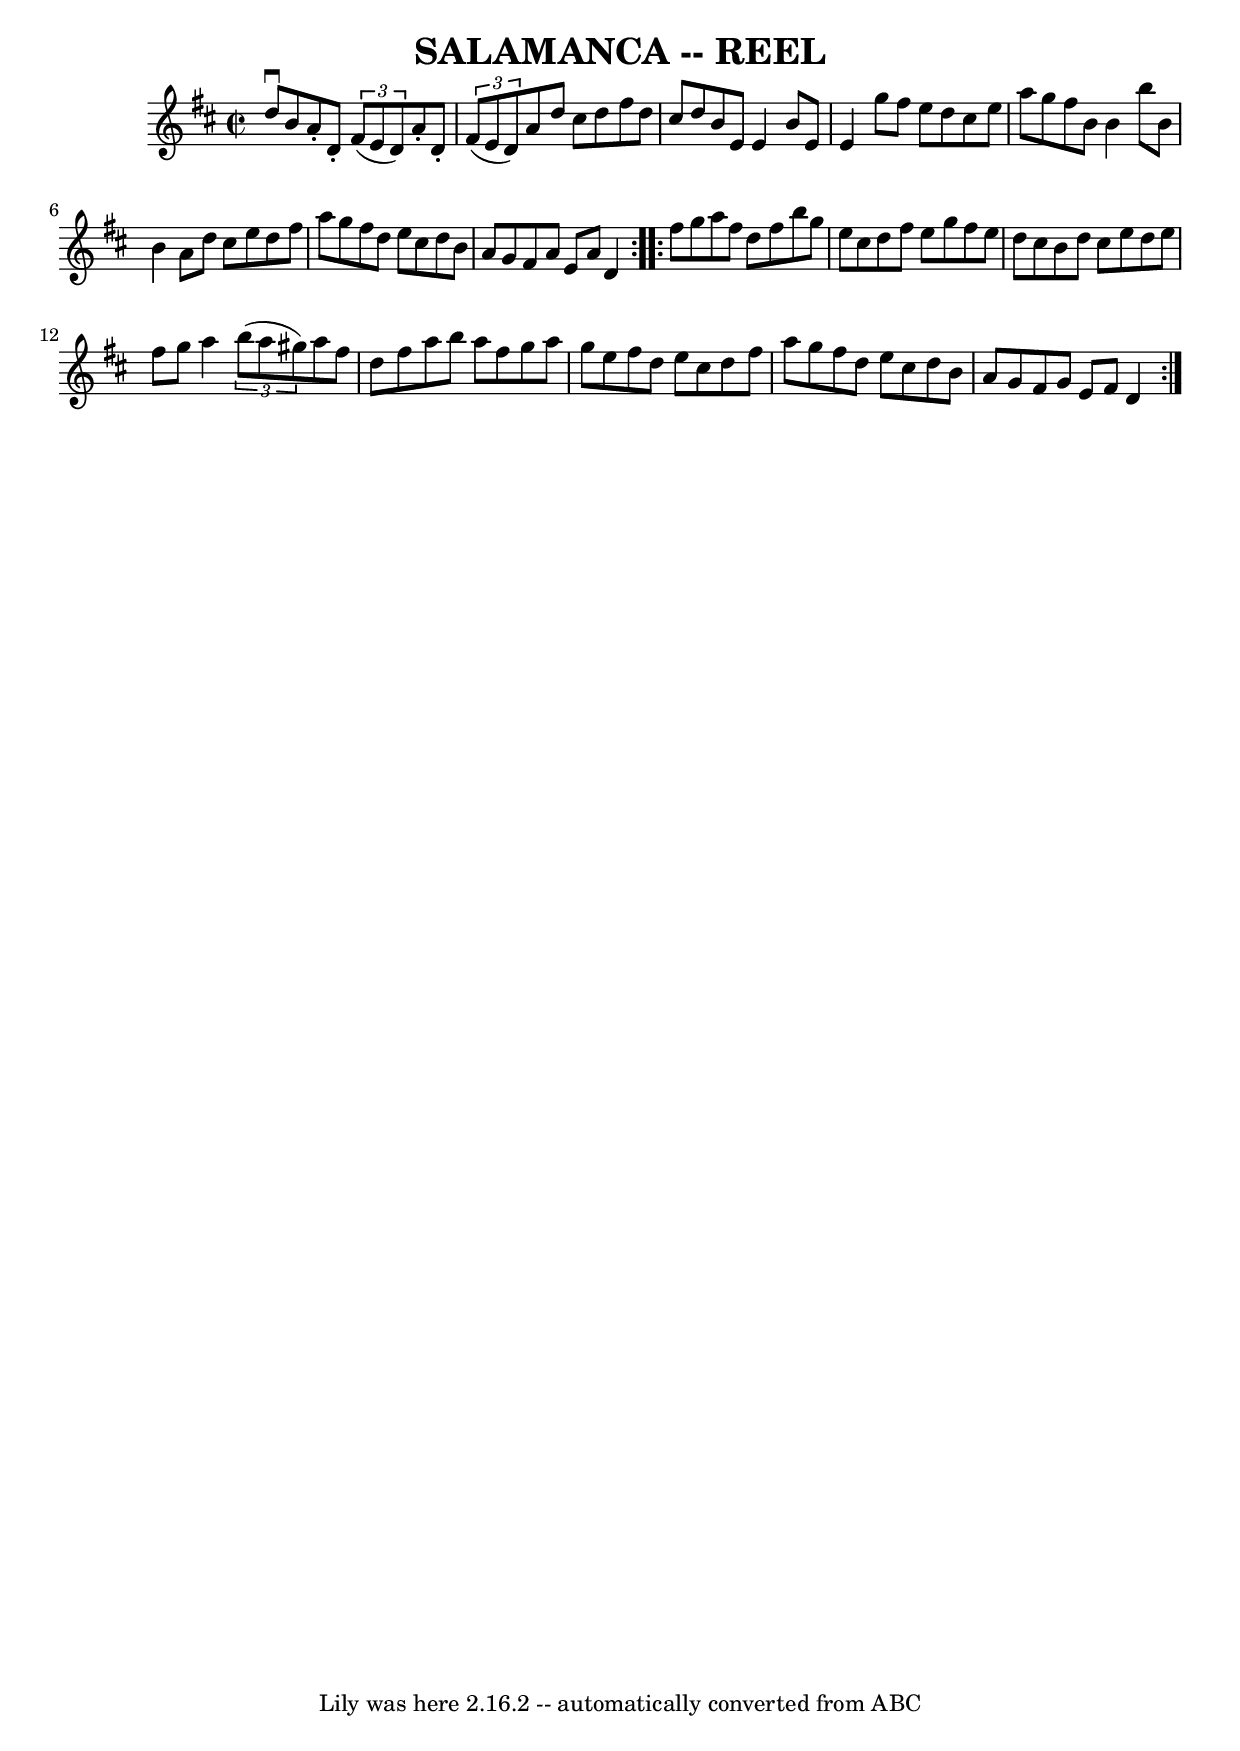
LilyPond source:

\version "2.7.40"
\include "Mammoth.ily"
\header {
	%% book = "Ryan's Mammoth Collection of Fiddle Tunes"
	crossRefNumber = "1"
	footnotes = ""
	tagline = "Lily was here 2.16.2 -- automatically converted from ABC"
	title = "SALAMANCA -- REEL"
}
voicedefault =  {


\repeat volta 2 {
\override Staff.TimeSignature #'style = #'C
 \time 2/2 
\key d \major d''8^\downbow b'8        |
 a'8 -. d'8 
-.   \times 2/3 { fis'8 (e'8 d'8) } a'8 -. d'8 -.   \times 2/3 { 
 fis'8 (e'8 d'8) }   |
 a'8 d''8 cis''8 d''8    
fis''8 d''8 cis''8 d''8    |
 b'8 e'8 e'4 b'8 e'8  
 e'4    |
 g''8 fis''8 e''8 d''8 cis''8 e''8 a''8    
g''8        |
 fis''8 b'8 b'4 b''8 b'8 b'4    |
   
a'8 d''8 cis''8 e''8 d''8 fis''8 a''8 g''8    |
   
fis''8 d''8 e''8 cis''8 d''8 b'8 a'8 g'8    |
   
fis'8 a'8 e'8 a'8 d'4    }     \repeat volta 2 { fis''8 g''8   
     |
 a''8 fis''8 d''8 fis''8 b''8 g''8 e''8    
cis''8    |
 d''8 fis''8 e''8 g''8 fis''8 e''8 d''8   
 cis''8    |
 b'8 d''8 cis''8 e''8 d''8 e''8 fis''8   
 g''8    |
 a''4    \times 2/3 { b''8 (a''8 gis''8) } a''8 
 fis''8 d''8 fis''8        |
 a''8 b''8 a''8 fis''8    
g''8 a''8 g''8 e''8    |
 fis''8 d''8 e''8 cis''8    
d''8 fis''8 a''8 g''8    |
 fis''8 d''8 e''8 cis''8   
 d''8 b'8 a'8 g'8    |
 fis'8 g'8 e'8 fis'8 d'4    
}   
}

\score{
    <<

	\context Staff="default"
	{
	    \voicedefault 
	}

    >>
	\layout {
	}
	\midi {}
}
